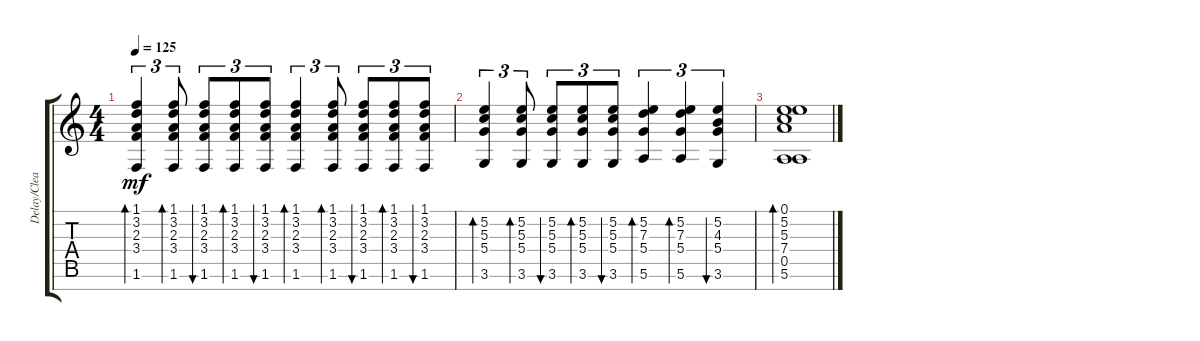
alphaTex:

\track ("Delay/Clean Guitar" "Delay/Clea") {instrument electricguitarclean}
\staff {score tabs}
\tuning (E4 B3 G3 D3 A2 E2 B1) {hide}
\ts (4 4)
\tempo 125
\clef g2
\ks c
(1.1 3.2 2.3 3.4 1.6).4{tu (3 2) bd 60 dy mf} (1.1 3.2 2.3 3.4 1.6).8{tu (3 2) bd 60} (1.1 3.2 2.3 3.4 1.6).8{tu (3 2) bu 60} (1.1 3.2 2.3 3.4 1.6).8{tu (3 2) bd 60} (1.1 3.2 2.3 3.4 1.6).8{tu (3 2) bu 60} (1.1 3.2 2.3 3.4 1.6).4{tu (3 2) bd 60} (1.1 3.2 2.3 3.4 1.6).8{tu (3 2) bd 60} (1.1 3.2 2.3 3.4 1.6).8{tu (3 2) bu 60} (1.1 3.2 2.3 3.4 1.6).8{tu (3 2) bd 60} (1.1 3.2 2.3 3.4 1.6).8{tu (3 2) bu 60} |
(5.2 5.3 5.4 3.6).4{tu (3 2) bd 60} (5.2 5.3 5.4 3.6).8{tu (3 2) bd 60} (5.2 5.3 5.4 3.6).8{tu (3 2) bu 60} (5.2 5.3 5.4 3.6).8{tu (3 2) bd 60} (5.2 5.3 5.4 3.6).8{tu (3 2) bu 60} (5.2 7.3 5.4 5.6).4{tu (3 2) bd 60} (5.2 7.3 5.4 5.6).4{tu (3 2) bd 60} (5.2 4.3 5.4 3.6).4{tu (3 2) bu 60} |
(0.1 5.2 5.3 7.4 0.5 5.6).1{bd 60}
